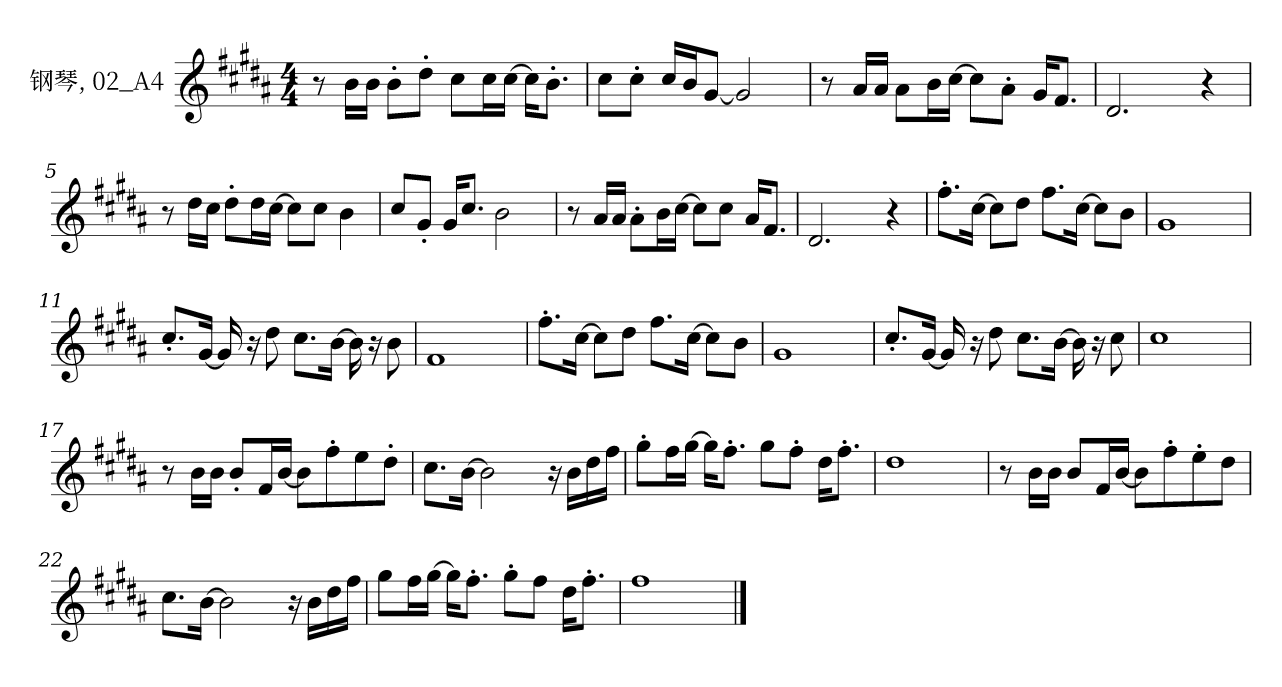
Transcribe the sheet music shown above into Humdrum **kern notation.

**kern
*part1
*staff1
*I"钢琴, 02_A4
*clefG2
*k[f#c#g#d#a#]
*M4/4
*MM120
=1
8r
16b\LL
16b\JJ
8b'\L
8dd#'\J
8cc#\L
16cc#\L
[16cc#\JJ
16cc#\KL]
8.b'\J
=2
8cc#\L
8cc#'\J
16cc#/LL
16b/J
[8g#/J
2g#/]
=3
8r
16a#/LL
16a#/JJ
8a#\L
16b\L
[16cc#\JJ
8cc#\L]
8a#'\J
16g#/KL
8.f#/J
=4
2.d#/
4r
=5
8r
16dd#\LL
16cc#\JJ
8dd#'\L
16dd#\L
[16cc#\JJ
8cc#\L]
8cc#\J
4b\
!!LO:LB:g=z
=6
8cc#/L
8g#'/J
16g#/KL
8.cc#/J
2b\
=7
8r
16a#/LL
16a#/JJ
8a#'\L
16b\L
[16cc#\JJ
8cc#\L]
8cc#\J
16a#/KL
8.f#/J
=8
2.d#/
4r
=9
8.ff#'\L
[16cc#\Jk
8cc#\L]
8dd#\J
8.ff#\L
[16cc#\Jk
8cc#\L]
8b\J
=10
1g#
=11
8.cc#'/L
[16g#/Jk
16g#/]
16r
8dd#\
8.cc#\L
[16b\Jk
16b\]
16r
8b\
!!LO:LB:g=z
=12
1f#
=13
8.ff#'\L
[16cc#\Jk
8cc#\L]
8dd#\J
8.ff#\L
[16cc#\Jk
8cc#\L]
8b\J
=14
1g#
=15
8.cc#'/L
[16g#/Jk
16g#/]
16r
8dd#\
8.cc#\L
[16b\Jk
16b\]
16r
8cc#\
=16
1cc#
=17
8r
16b\LL
16b\JJ
8b'/L
16f#/L
[16b/JJ
8b\L]
8ff#'\
8ee\
8dd#'\J
!!LO:LB:g=z
=18
8.cc#\L
[16b\Jk
2b\]
16r
16b\LL
16dd#\
16ff#\JJ
=19
8gg#'\L
16ff#\L
[16gg#\JJ
16gg#\KL]
8.ff#'\J
8gg#\L
8ff#'\J
16dd#\KL
8.ff#'\J
=20
1dd#
=21
8r
16b\LL
16b\JJ
8b/L
16f#/L
[16b/JJ
8b\L]
8ff#'\
8ee'\
8dd#\J
=22
8.cc#\L
[16b\Jk
2b\]
16r
16b\LL
16dd#\
16ff#\JJ
!!LO:LB:g=z
=23
8gg#\L
16ff#\L
[16gg#\JJ
16gg#\KL]
8.ff#'\J
8gg#'\L
8ff#\J
16dd#\KL
8.ff#'\J
=24
1ff#
==
*-
